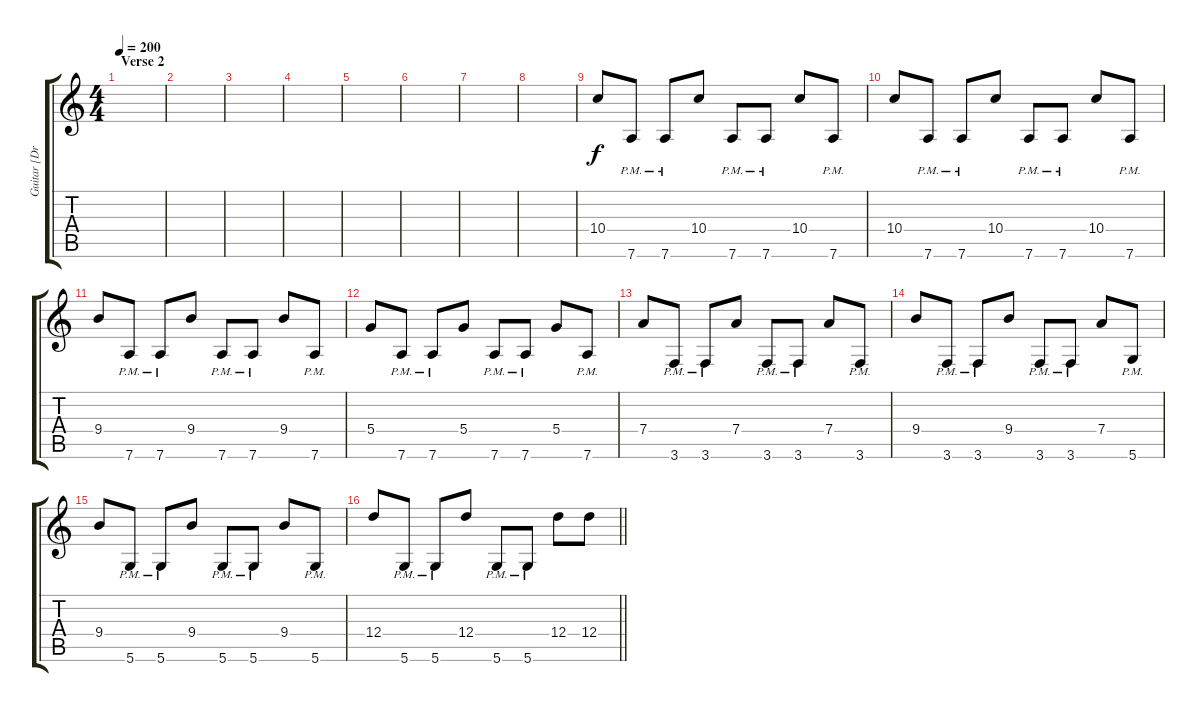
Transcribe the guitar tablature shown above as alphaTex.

\track ("Guitar [Drop D]" "Guitar [Dr") {instrument distortionguitar}
\staff {score tabs}
\tuning (E4 B3 G3 D3 A2 D2) {hide}
\ts (4 4)
\section ("" "Verse 2")
\tempo 200
\clef g2
\ks c
|
|
|
|
|
|
|
|
10.4.8 7.6{pm}.8 7.6{pm}.8 10.4.8 7.6{pm}.8 7.6{pm}.8 10.4.8 7.6{pm}.8 |
10.4.8 7.6{pm}.8 7.6{pm}.8 10.4.8 7.6{pm}.8 7.6{pm}.8 10.4.8 7.6{pm}.8 |
9.4.8 7.6{pm}.8 7.6{pm}.8 9.4.8 7.6{pm}.8 7.6{pm}.8 9.4.8 7.6{pm}.8 |
5.4.8 7.6{pm}.8 7.6{pm}.8 5.4.8 7.6{pm}.8 7.6{pm}.8 5.4.8 7.6{pm}.8 |
7.4.8 3.6{pm}.8 3.6{pm}.8 7.4.8 3.6{pm}.8 3.6{pm}.8 7.4.8 3.6{pm}.8 |
9.4.8 3.6{pm}.8 3.6{pm}.8 9.4.8 3.6{pm}.8 3.6{pm}.8 7.4.8 5.6{pm}.8 |
9.4.8 5.6{pm}.8 5.6{pm}.8 9.4.8 5.6{pm}.8 5.6{pm}.8 9.4.8 5.6{pm}.8 |
\barLineRight lightlight
12.4.8 5.6{pm}.8 5.6{pm}.8 12.4.8 5.6{pm}.8 5.6{pm}.8 12.4.8 12.4.8
